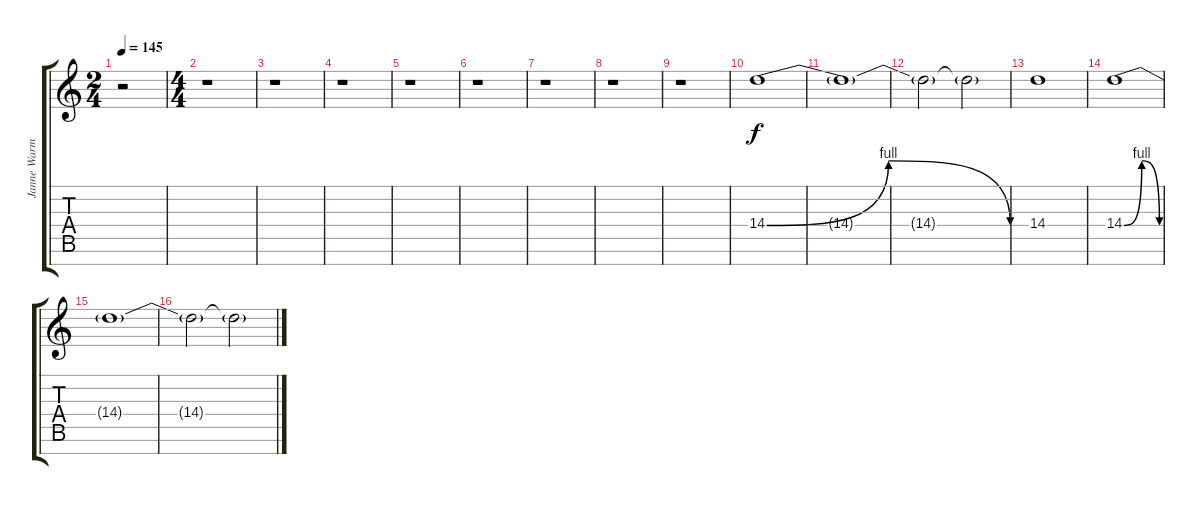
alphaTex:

\track ("Janne Warman (Lead)" "Janne Warm") {instrument lead1square}
\staff {score tabs}
\tuning (D5 A4 F4 C4 G3 D3 A2) {hide}
\ts (2 4)
\tempo 145
\tempo 160
\tempo 145
\clef g2
\ks c
r.2{dy f instrument lead1square} |
\ts (4 4)
r.1 |
r.1 |
r.1 |
r.1 |
r.1 |
r.1 |
r.1 |
r.1 |
14.4{be (bendrelease 0 0 20 4 55 4 60 0)}.1{volume 12 instrument choiraahs} |
14.4{t}.1 |
14.4{t}.2 14.4{t}.2 |
14.4.1 |
14.4{be (bendrelease 0 0 20 4 55 4 60 0)}.1{instrument choiraahs} |
14.4{t}.1 |
14.4{t}.2 14.4{t}.2
